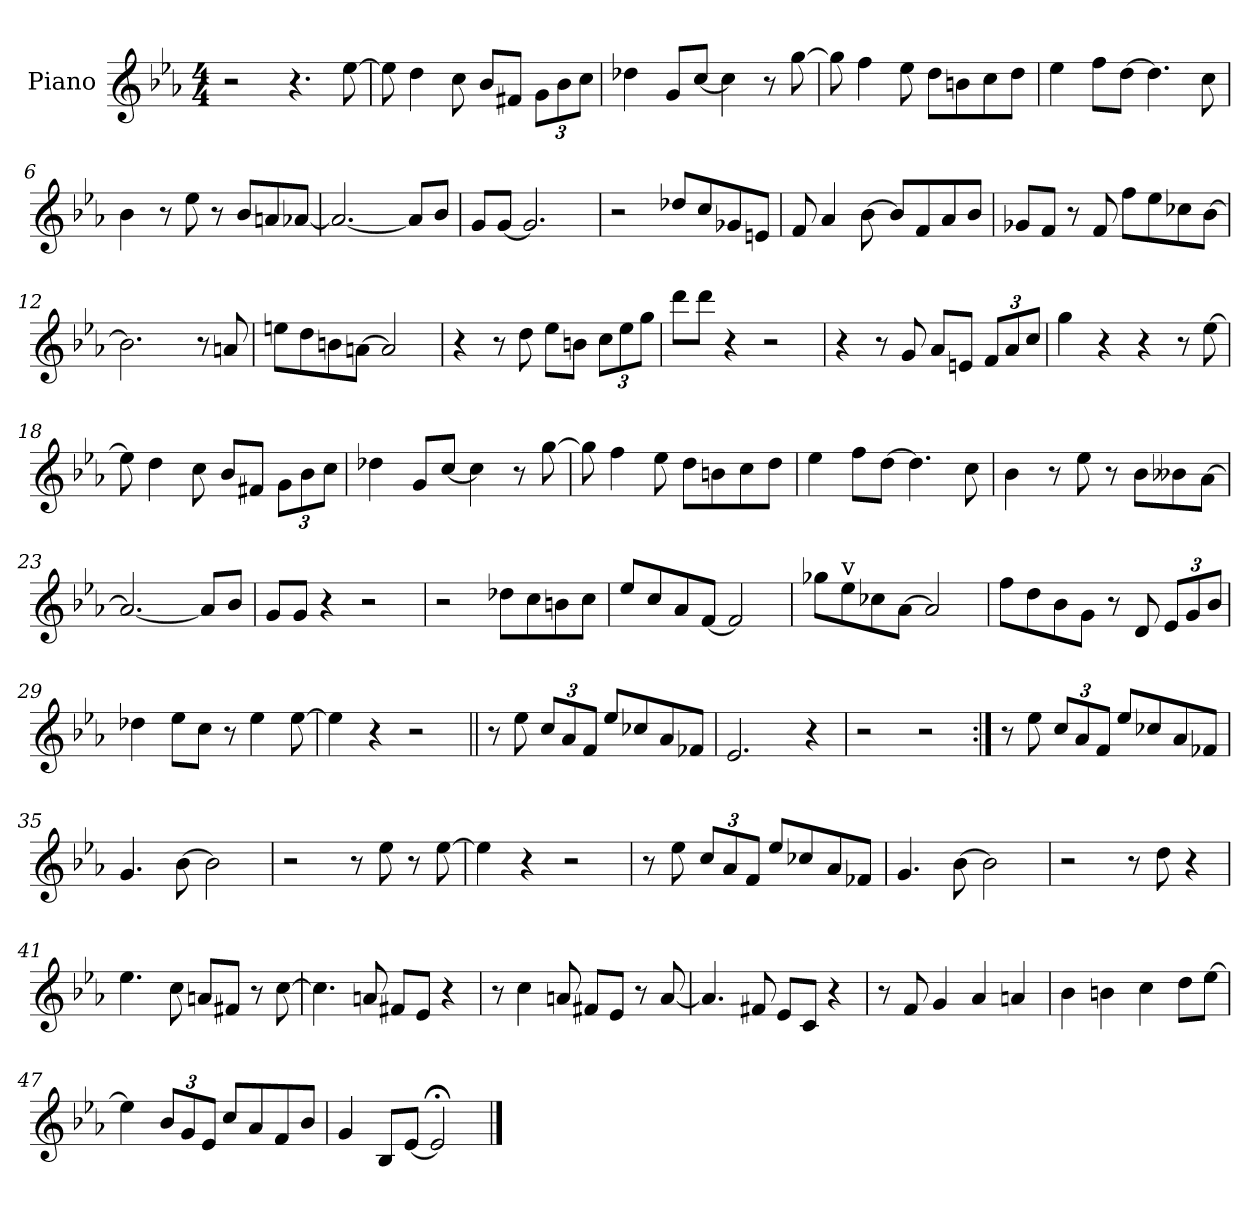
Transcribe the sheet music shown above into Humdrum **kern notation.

**kern
*part1
*staff1
*I"Piano
*I'Pno.
*clefG2
*k[b-e-a-]
*E-:
*M4/4
=1
2r
4.r
[8ee-\
=2
8ee-\]
4dd\
8cc\
8b-/L
8f#X/J
*Xbrackettup
12g\L
12b-\
12cc\J
=3
4dd-X\
8g/L
[8cc/J
4cc\]
8r
[8gg\
=4
8gg\]
4ff\
8ee-\
8dd\L
8bn\
8cc\
8dd\J
=5
4ee-\
8ff\L
[8dd\J
4.dd\]
8cc\
!!LO:LB:g=z
=6
4b-\
8r
8ee-\
8r
8b-/L
8an/
[8a-X/J
=7
2.a-/_
8a-/L]
8b-/J
=8
8g/L
[8g/J
2.g/]
=9
2r
8dd-X/L
8cc/
8g-X/
8en/J
=10
8f/
4a-/
[8b-\
8b-/L]
8f/
8a-/
8b-/J
!!LO:LB:g=z
=11
8g-X/L
8f/J
8r
8f/
8ff\L
8ee-\
8cc-X\
[8b-\J
=12
2.b-\]
8r
8an/
=13
8een\L
8dd\
8bn\
[8an\J
2a/]
=14
4r
8r
8dd\
8ee-\L
8bn\J
12cc\L
12ee-\
12gg\J
=15
8ddd\L
8ddd\J
4r
2r
!!LO:LB:g=z
=16
4r
8r
8g/
8a-/L
8en/J
12f/L
12a-/
12cc/J
=17
4gg\
4r
4r
8r
[8ee-\
=18
8ee-\]
4dd\
8cc\
8b-/L
8f#X/J
12g\L
12b-\
12cc\J
=19
4dd-X\
8g/L
[8cc/J
4cc\]
8r
[8gg\
=20
8gg\]
4ff\
8ee-\
8dd\L
8bn\
8cc\
8dd\J
!!LO:LB:g=z
=21
4ee-\
8ff\L
[8dd\J
4.dd\]
8cc\
=22
4b-\
8r
8ee-\
8r
8b-\L
8b--X\
[8a-\J
=23
2.a-/_
8a-/L]
8b-/J
=24
8g/L
8g/J
4r
2r
=25
2r
8dd-X\L
8cc\
8bn\
8cc\J
=26
8ee-/L
8cc/
8a-/
[8f/J
2f/]
!!LO:LB:g=z
=27
8gg-X\L
!LO:TX:a:t=v
8ee-\
8cc-X\
[8a-\J
2a-/]
=28
8ff\L
8dd\
8b-\
8g\J
8r
8d/
12e-/L
12g/
12b-/J
=29
4dd-X\
8ee-\L
8cc\J
8r
4ee-\
[8ee-\
=30
4ee-\]
4r
2r
=31||
8r
8ee-\
12cc/L
12a-/
12f/J
8ee-/L
8cc-X/
8a-/
8f-X/J
!!LO:LB:g=z
=32
2.e-/
4r
=33
2r
2r
=34:|!
8r
8ee-\
12cc/L
12a-/
12f/J
8ee-/L
8cc-X/
8a-/
8f-X/J
=35
4.g/
[8b-\
2b-\]
=36
2r
8r
8ee-\
8r
[8ee-\
=37
4ee-\]
4r
2r
!!LO:LB:g=z
=38
8r
8ee-\
12cc/L
12a-/
12f/J
8ee-/L
8cc-X/
8a-/
8f-X/J
=39
4.g/
[8b-\
2b-\]
=40
2r
8r
8dd\
4r
=41
4.ee-\
8cc\
8an/L
8f#X/J
8r
[8cc\
=42
4.cc\]
8an/
8f#X/L
8e-/J
4r
=43
8r
4cc\
8an/
8f#X/L
8e-/J
8r
[8a/
!!LO:LB:g=z
=44
4.a/]
8f#X/
8e-/L
8c/J
4r
=45
8r
8f/
4g/
4a-/
4an/
=46
4b-\
4bn\
4cc\
8dd\L
[8ee-\J
=47
4ee-\]
12b-/L
12g/
12e-/J
8cc/L
8a-/
8f/
8b-/J
=48
4g/
8B-/L
[8e-/J
2e-;</]
==
*-
